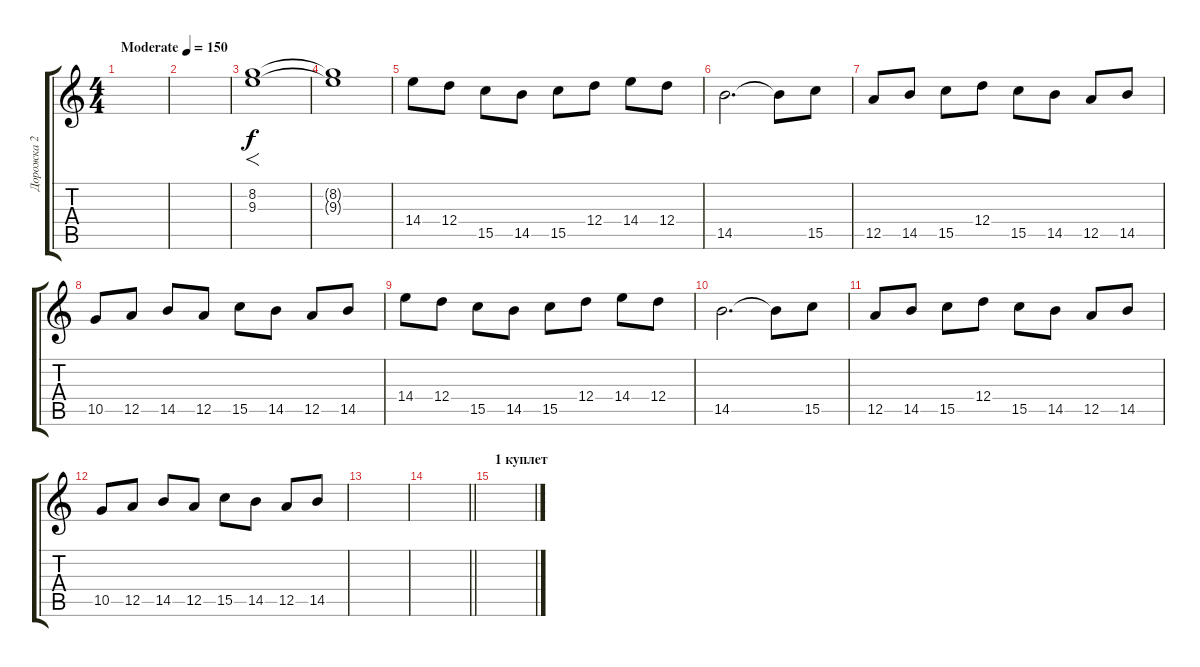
\track ("Дорожка 2" "Дорожка 2") {instrument distortionguitar}
\staff {score tabs}
\tuning (E4 B3 G3 D3 A2 E2) {hide}
\ts (4 4)
\tempo (150 "Moderate")
\clef g2
\ks c
|
|
(8.2 9.3).1{f} |
(8.2{t} 9.3{t}).1 |
14.4.8 12.4.8 15.5.8 14.5.8 15.5.8 12.4.8 14.4.8 12.4.8 |
14.5.2{d} 14.5{t}.8 15.5.8 |
12.5.8 14.5.8 15.5.8 12.4.8 15.5.8 14.5.8 12.5.8 14.5.8 |
10.5.8 12.5.8 14.5.8 12.5.8 15.5.8 14.5.8 12.5.8 14.5.8 |
14.4.8 12.4.8 15.5.8 14.5.8 15.5.8 12.4.8 14.4.8 12.4.8 |
14.5.2{d} 14.5{t}.8 15.5.8 |
12.5.8 14.5.8 15.5.8 12.4.8 15.5.8 14.5.8 12.5.8 14.5.8 |
10.5.8 12.5.8 14.5.8 12.5.8 15.5.8 14.5.8 12.5.8 14.5.8 |
|
\barLineRight lightlight
|
\section ("" "1 куплет")
